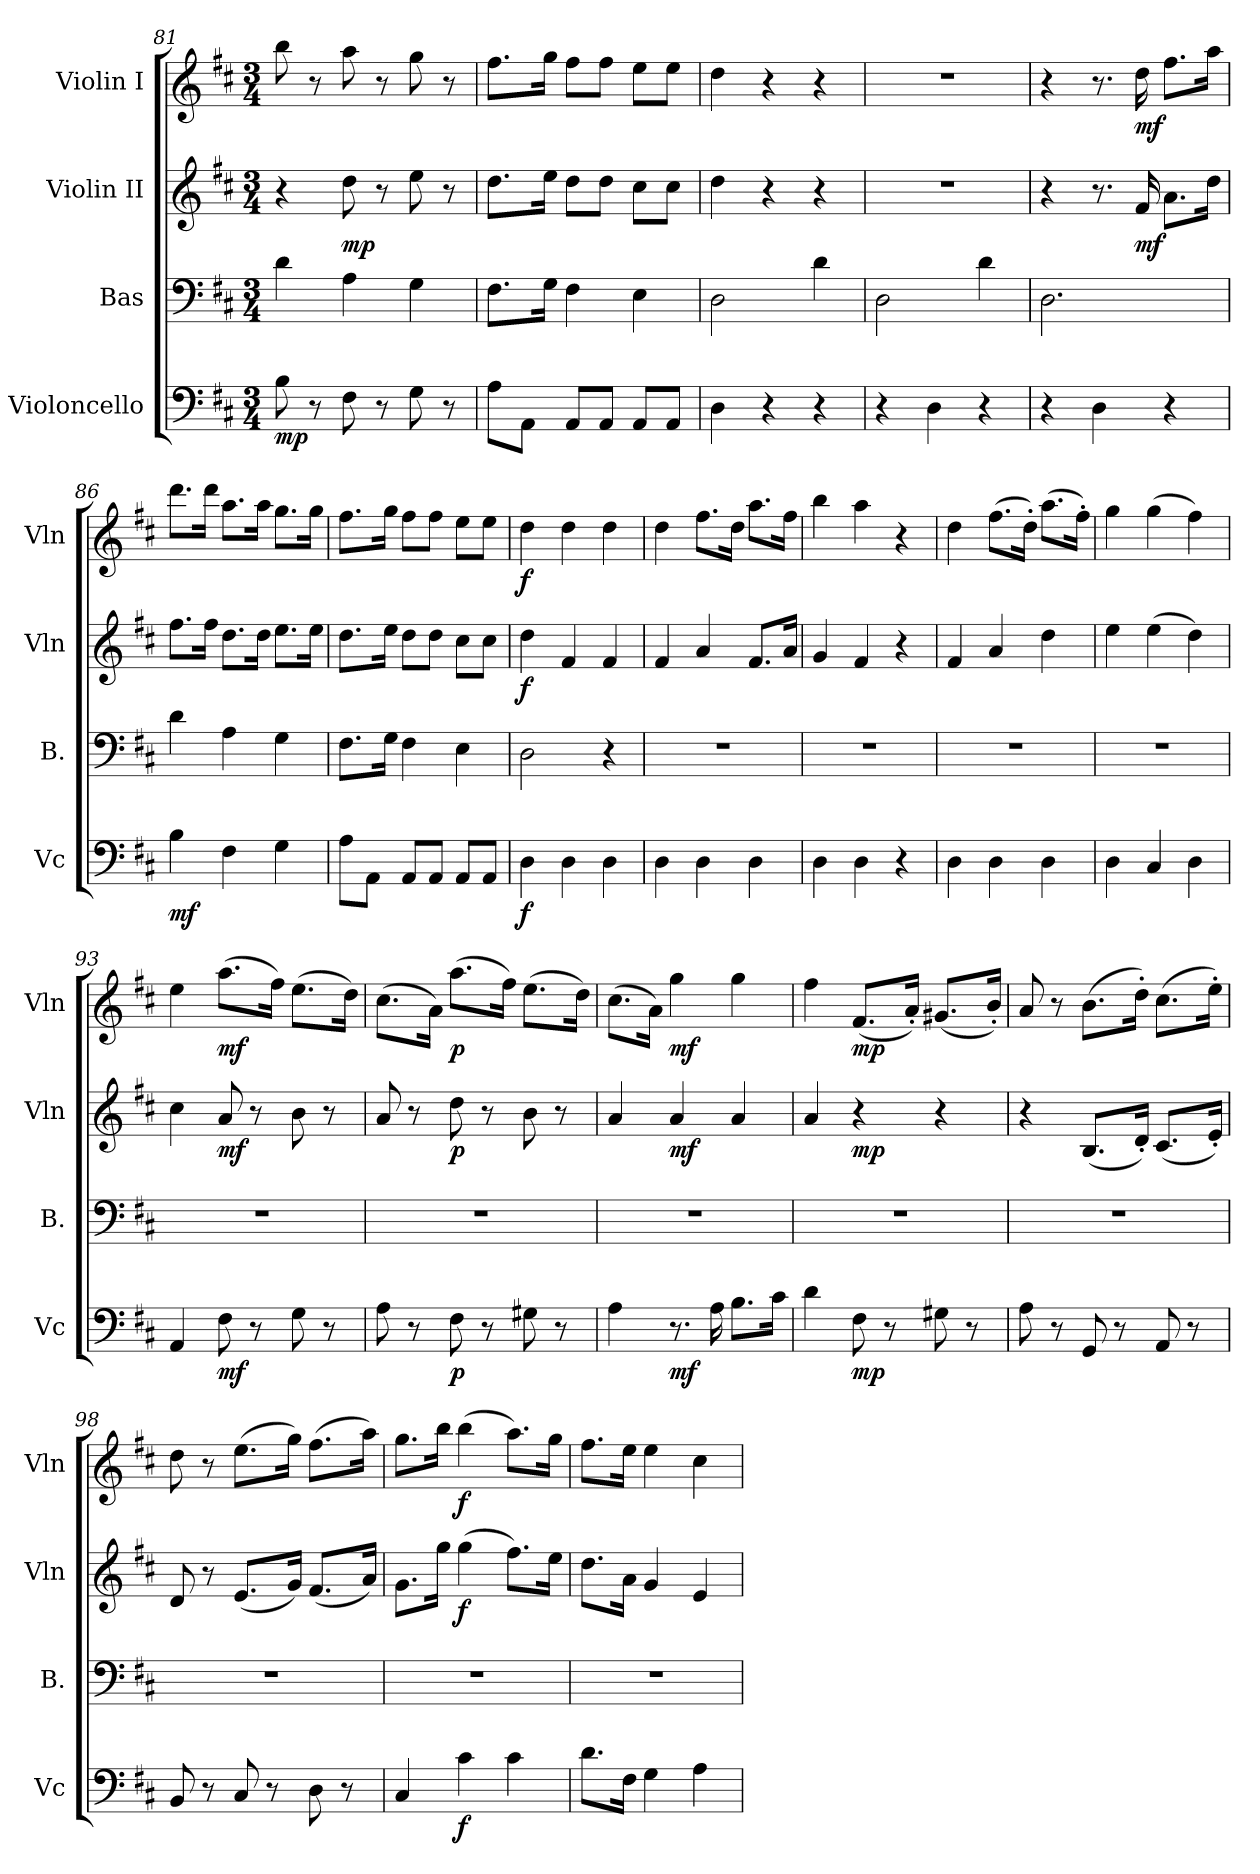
**kern	**dynam	**kern	**kern	**dynam	**kern	**dynam
*part4	*part4	*part3	*part2	*part2	*part1	*part1
*staff4	*staff4	*staff3	*staff2	*staff2	*staff1	*staff1
*I"Violoncello	*	*I"Bas	*I"Violin II	*	*I"Violin I	*
*I'Vc	*	*I'B.	*I'Vln	*	*I'Vln	*
*clefF4	*	*clefF4	*clefG2	*	*clefG2	*
*k[f#c#]	*	*k[f#c#]	*k[f#c#]	*	*k[f#c#]	*
*M3/4	*	*M3/4	*M3/4	*	*M3/4	*
=81	=81	=81	=81	=81	=81	=81
!	!LO:DY:b	!	!	!	!	!
8B\	mp	4d\	4r	.	8bb\	.
8r	.	.	.	.	8r	.
!	!	!	!	!LO:DY:b	!	!
8F#\	.	4A\	8dd\	mp	8aa\	.
8r	.	.	8r	.	8r	.
8G\	.	4G\	8ee\	.	8gg\	.
8r	.	.	8r	.	8r	.
=82	=82	=82	=82	=82	=82	=82
8A\L	.	8.F#\L	8.dd\L	.	8.ff#\L	.
8AA\J	.	.	.	.	.	.
.	.	16G\Jk	16ee\Jk	.	16gg\Jk	.
8AA/L	.	4F#\	8dd\L	.	8ff#\L	.
8AA/J	.	.	8dd\J	.	8ff#\J	.
8AA/L	.	4E\	8cc#\L	.	8ee\L	.
8AA/J	.	.	8cc#\J	.	8ee\J	.
!!LO:PB:g=z
=83	=83	=83	=83	=83	=83	=83
4D\	.	2D\	4dd\	.	4dd\	.
4r	.	.	4r	.	4r	.
4r	.	4d\	4r	.	4r	.
=84	=84	=84	=84	=84	=84	=84
4r	.	2D\	2.r	.	2.r	.
4D\	.	.	.	.	.	.
4r	.	4d\	.	.	.	.
=85	=85	=85	=85	=85	=85	=85
4r	.	2.D\	4r	.	4r	.
4D\	.	.	8.r	.	8.r	.
!	!	!	!	!LO:DY:b	!	!LO:DY:b
.	.	.	16f#/	mf	16dd\	mf
4r	.	.	8.a\L	.	8.ff#\L	.
.	.	.	16dd\Jk	.	16aa\Jk	.
=86	=86	=86	=86	=86	=86	=86
!	!LO:DY:b	!	!	!	!	!
4B\	mf	4d\	8.ff#\L	.	8.ddd\L	.
.	.	.	16ff#\Jk	.	16ddd\Jk	.
4F#\	.	4A\	8.dd\L	.	8.aa\L	.
.	.	.	16dd\Jk	.	16aa\Jk	.
4G\	.	4G\	8.ee\L	.	8.gg\L	.
.	.	.	16ee\Jk	.	16gg\Jk	.
=87	=87	=87	=87	=87	=87	=87
8A\L	.	8.F#\L	8.dd\L	.	8.ff#\L	.
8AA\J	.	.	.	.	.	.
.	.	16G\Jk	16ee\Jk	.	16gg\Jk	.
8AA/L	.	4F#\	8dd\L	.	8ff#\L	.
8AA/J	.	.	8dd\J	.	8ff#\J	.
8AA/L	.	4E\	8cc#\L	.	8ee\L	.
8AA/J	.	.	8cc#\J	.	8ee\J	.
=88	=88	=88	=88	=88	=88	=88
!	!LO:DY:b	!	!	!LO:DY:b	!	!LO:DY:b
4D\	f	2D\	4dd\	f	4dd\	f
4D\	.	.	4f#/	.	4dd\	.
4D\	.	4r	4f#/	.	4dd\	.
=89	=89	=89	=89	=89	=89	=89
4D\	.	2.r	4f#/	.	4dd\	.
4D\	.	.	4a/	.	8.ff#\L	.
.	.	.	.	.	16dd\Jk	.
4D\	.	.	8.f#/L	.	8.aa\L	.
.	.	.	16a/Jk	.	16ff#\Jk	.
!!LO:LB:g=z
=90	=90	=90	=90	=90	=90	=90
4D\	.	2.r	4g/	.	4bb\	.
4D\	.	.	4f#/	.	4aa\	.
4r	.	.	4r	.	4r	.
=91	=91	=91	=91	=91	=91	=91
4D\	.	2.r	4f#/	.	4dd\	.
4D\	.	.	4a/	.	(8.ff#\L	.
.	.	.	.	.	16dd'\Jk)	.
4D\	.	.	4dd\	.	(8.aa\L	.
.	.	.	.	.	16ff#'\Jk)	.
=92	=92	=92	=92	=92	=92	=92
4D\	.	2.r	4ee\	.	4gg\	.
4C#/	.	.	(4ee\	.	(4gg\	.
4D\	.	.	4dd\)	.	4ff#\)	.
=93	=93	=93	=93	=93	=93	=93
4AA/	.	2.r	4cc#\	.	4ee\	.
!	!LO:DY:b	!	!	!LO:DY:b	!	!LO:DY:b
8F#\	mf	.	8a/	mf	(8.aa\L	mf
8r	.	.	8r	.	.	.
.	.	.	.	.	16ff#\Jk)	.
8G\	.	.	8b\	.	(8.ee\L	.
8r	.	.	8r	.	.	.
.	.	.	.	.	16dd\Jk)	.
=94	=94	=94	=94	=94	=94	=94
8A\	.	2.r	8a/	.	(8.cc#\L	.
8r	.	.	8r	.	.	.
.	.	.	.	.	16a\Jk)	.
!	!LO:DY:b	!	!	!LO:DY:b	!	!LO:DY:b
8F#\	p	.	8dd\	p	(8.aa\L	p
8r	.	.	8r	.	.	.
.	.	.	.	.	16ff#\Jk)	.
8G#X\	.	.	8b\	.	(8.ee\L	.
8r	.	.	8r	.	.	.
.	.	.	.	.	16dd\Jk)	.
=95	=95	=95	=95	=95	=95	=95
4A\	.	2.r	4a/	.	(8.cc#\L	.
.	.	.	.	.	16a\Jk)	.
!	!LO:DY:b	!	!	!LO:DY:b	!	!LO:DY:b
8.r	mf	.	4a/	mf	4gg\	mf
16A\	.	.	.	.	.	.
8.B\L	.	.	4a/	.	4gg\	.
16c#\Jk	.	.	.	.	.	.
!!LO:LB:g=z
=96	=96	=96	=96	=96	=96	=96
4d\	.	2.r	4a/	.	4ff#\	.
!	!LO:DY:b	!	!	!LO:DY:b	!	!LO:DY:b
8F#\	mp	.	4r	mp	(8.f#/L	mp
8r	.	.	.	.	.	.
.	.	.	.	.	16a'/Jk)	.
8G#X\	.	.	4r	.	(8.g#X/L	.
8r	.	.	.	.	.	.
.	.	.	.	.	16b'/Jk)	.
=97	=97	=97	=97	=97	=97	=97
8A\	.	2.r	4r	.	8a/	.
8r	.	.	.	.	8r	.
8GG/	.	.	(8.B/L	.	(8.b\L	.
8r	.	.	.	.	.	.
.	.	.	16d'/Jk)	.	16dd'\Jk)	.
8AA/	.	.	(8.c#/L	.	(8.cc#\L	.
8r	.	.	.	.	.	.
.	.	.	16e'/Jk)	.	16ee'\Jk)	.
=98	=98	=98	=98	=98	=98	=98
8BB/	.	2.r	8d/	.	8dd\	.
8r	.	.	8r	.	8r	.
8C#/	.	.	(8.e/L	.	(8.ee\L	.
8r	.	.	.	.	.	.
.	.	.	16g/Jk)	.	16gg\Jk)	.
8D\	.	.	(8.f#/L	.	(8.ff#\L	.
8r	.	.	.	.	.	.
.	.	.	16a/Jk)	.	16aa\Jk)	.
=99	=99	=99	=99	=99	=99	=99
4C#/	.	2.r	8.g\L	.	8.gg\L	.
.	.	.	16gg\Jk	.	16bb\Jk	.
!	!LO:DY:b	!	!	!LO:DY:b	!	!LO:DY:b
4c#\	f	.	(4gg\	f	(4bb\	f
4c#\	.	.	8.ff#\L)	.	8.aa\L)	.
.	.	.	16ee\Jk	.	16gg\Jk	.
=100	=100	=100	=100	=100	=100	=100
8.d\L	.	2.r	8.dd\L	.	8.ff#\L	.
16F#\Jk	.	.	16a\Jk	.	16ee\Jk	.
4G\	.	.	4g/	.	4ee\	.
4A\	.	.	4e/	.	4cc#\	.
=	=	=	=	=	=	=
*-	*-	*-	*-	*-	*-	*-
